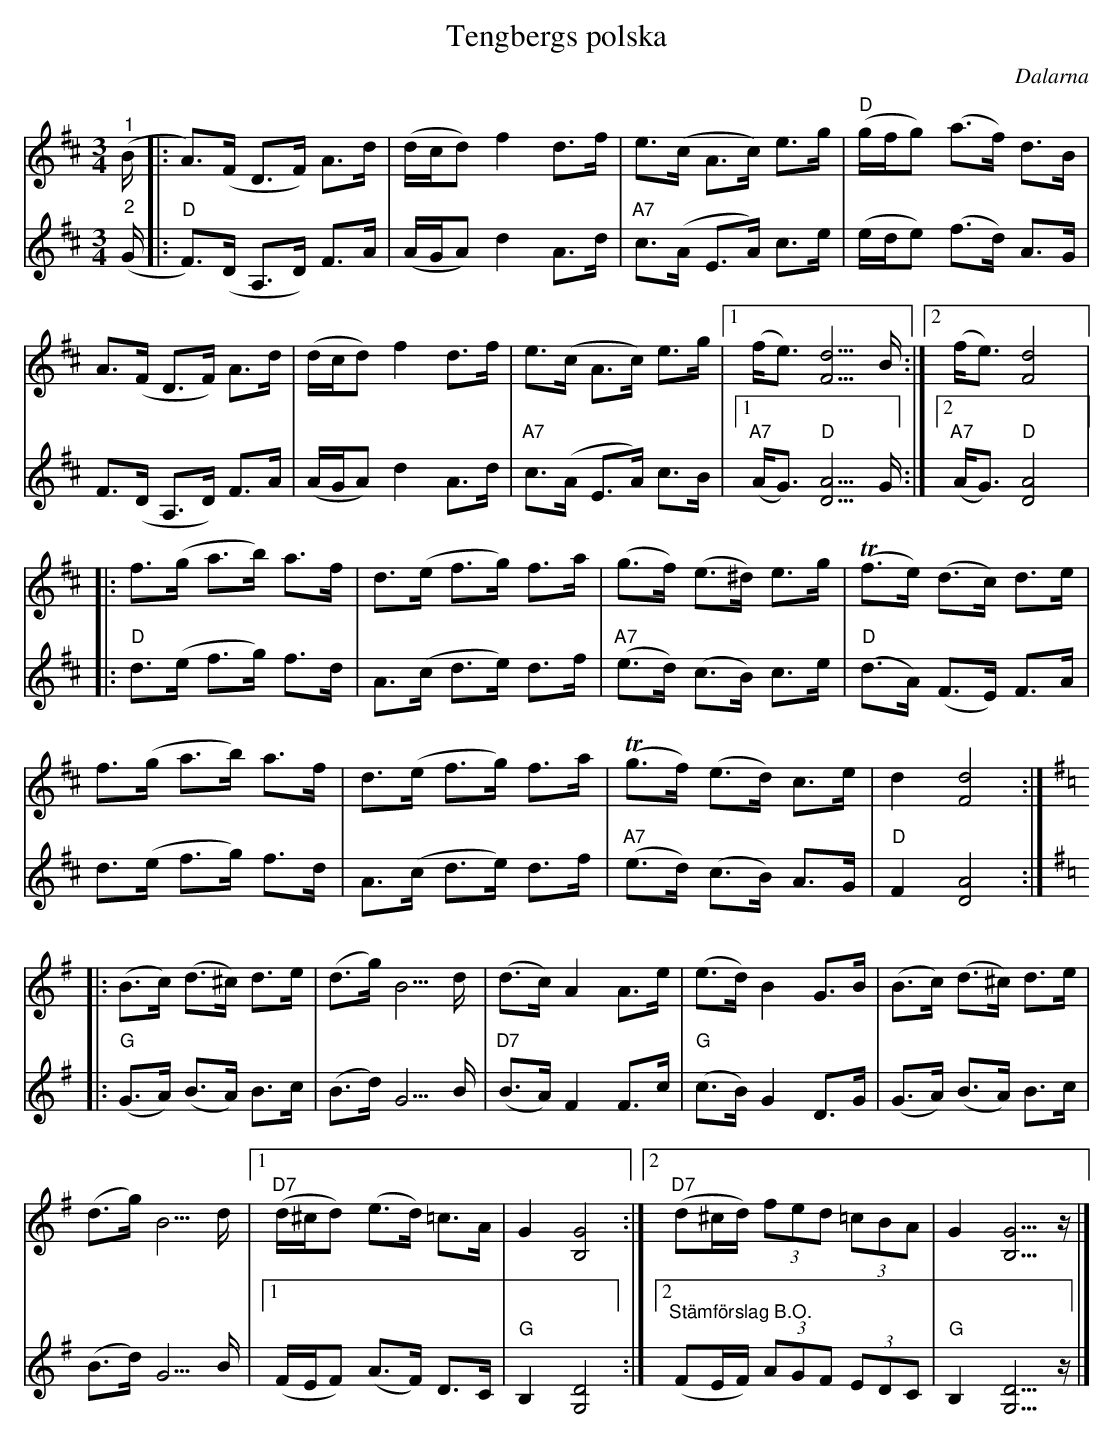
X:1
T:Tengbergs polska
O:Dalarna
L:1/8
M:3/4
K:D
V:1
"^1" (B/ |: A>)(F D>F) A>d | (d/c/d) f2 d>f | e>(c A>c) e>g |"D" (g/f/g) (a>f) d>B |
A>(F D>F) A>d | (d/c/d) f2 d>f | e>(c A>c) e>g |1 (f<e) [Fd]5/2 B/ :|2 (f<e) [Fd]4 |:
f>(g a>b) a>f | d>(e f>g) f>a | (g>f) (e>^d) e>g |T (f>e) (d>c) d>e |
f>(g a>b) a>f | d>(e f>g) f>a |T (g>f) (e>d) c>e | d2 [Fd]4 ::
[K:G] (B>c) (d>^c) d>e | (d>g) B5/2 d/ | (d>c) A2 A>e | (e>d) B2 G>B | (B>c) (d>^c) d>e |
(d>g) B5/2 d/ |1"D7" (d/^c/d) (e>d) =c>A | G2 [B,G]4 :|2"D7" (d^c/d/) (3fed (3=cBA | G2 [B,G]5/2 z/ |]
V:2
"^2" (G/ |:"D" F>)(D A,>D) F>A | (A/G/A) d2 A>d |"A7" c>(A E>A) c>e | (e/d/e) (f>d) A>G |
F>(D A,>D) F>A | (A/G/A) d2 A>d |"A7" c>(A E>A) c>B |1"A7" (A<G)"D" [DA]5/2 G/ :|2 "A7" (A<G)"D" [DA]4 |:
"D" d>(e f>g) f>d | A>(c d>e) d>f |"A7" (e>d) (c>B) c>e | "D" (d>A) (F>E) F>A |
d>(e f>g) f>d | A>(c d>e) d>f |"A7" (e>d) (c>B) A>G |"D" F2 [DA]4 ::
[K:G]"G" (G>A) (B>A) B>c | (B>d) G5/2 B/ |"D7" (B>A) F2 F>c |"G" (c>B) G2 D>G |
(G>A) (B>A) B>c | (B>d) G5/2 B/ |1 (F/E/F) (A>F) D>C |"G" B,2 [G,D]4 :|2 "^Stämförslag B.O." (FE/F/) (3AGF (3EDC |"G" B,2 [G,D]5/2 z/ |]
